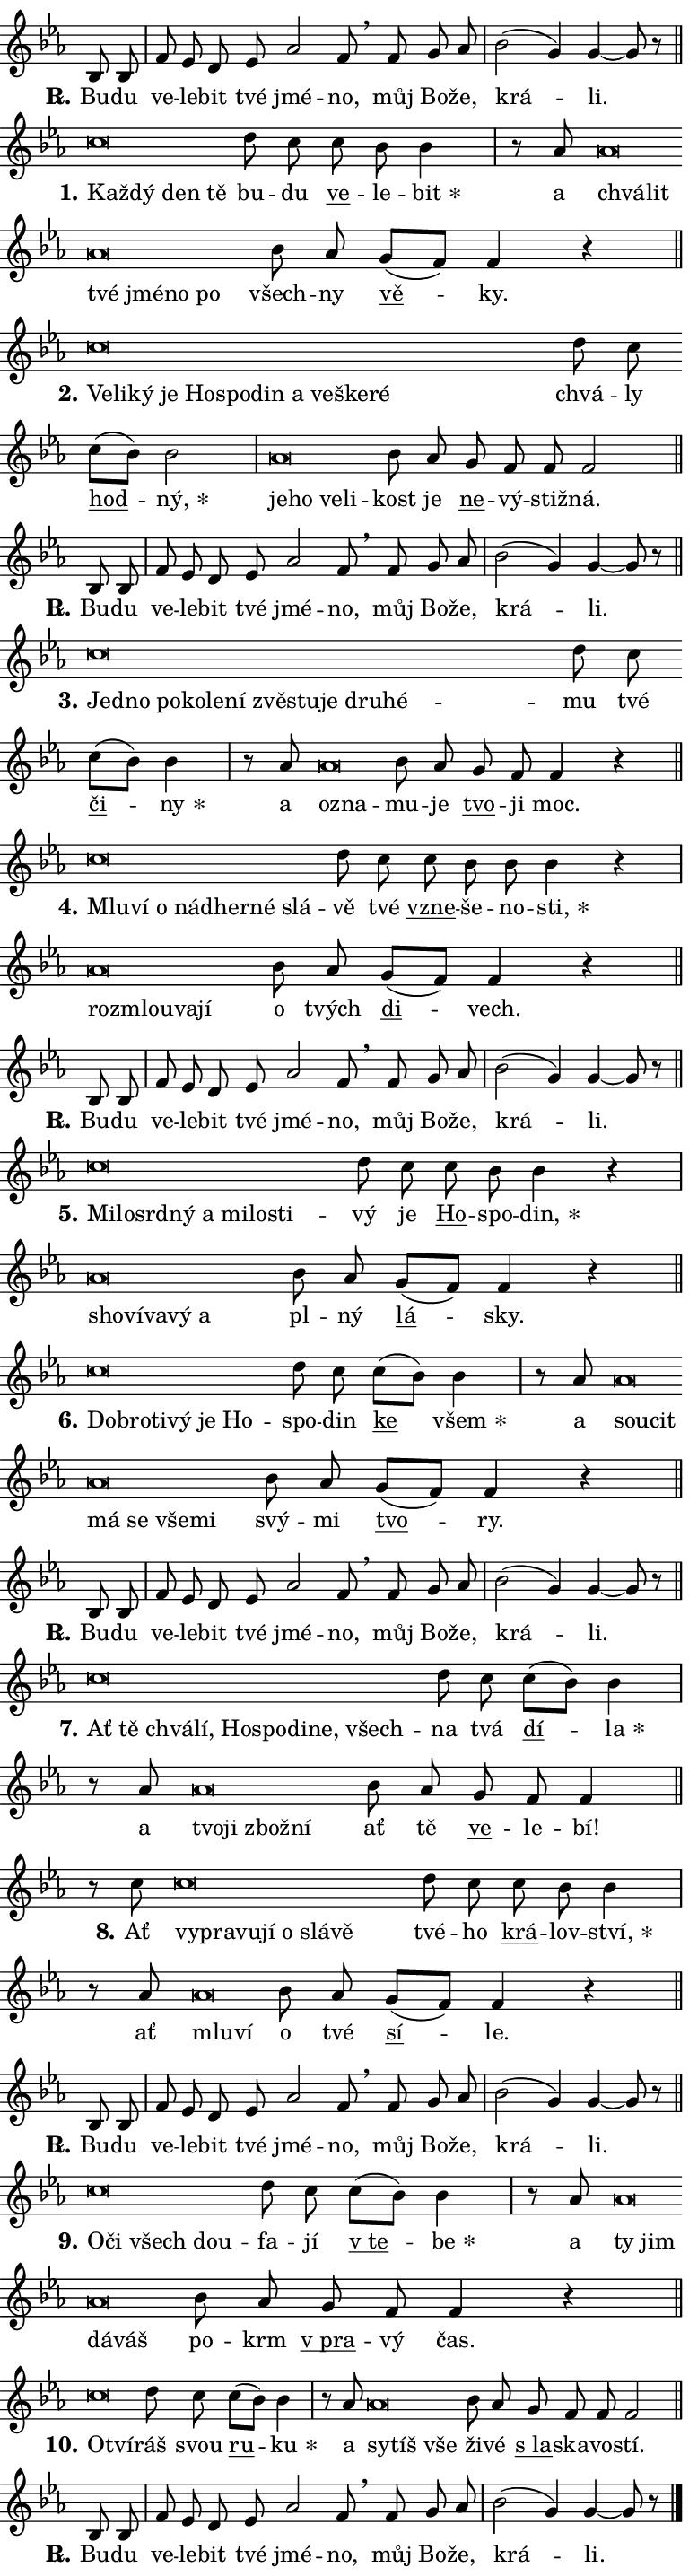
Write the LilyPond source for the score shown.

\version "2.24.0"
\header { tagline = "" }
\paper {
  indent = 0\cm
  top-margin = 0\cm
  right-margin = 0.13\cm % to fit lyric hyphens
  bottom-margin = 0\cm
  left-margin = 0\cm
  paper-width = 13\cm
  page-breaking = #ly:one-page-breaking
  system-system-spacing.basic-distance = #11
  score-system-spacing.basic-distance = #11
  ragged-last = ##f
}


%% Author: Thomas Morley
%% https://lists.gnu.org/archive/html/lilypond-user/2020-05/msg00002.html
#(define (line-position grob)
"Returns position of @var[grob} in current system:
   @code{'start}, if at first time-step
   @code{'end}, if at last time-step
   @code{'middle} otherwise
"
  (let* ((col (ly:item-get-column grob))
         (ln (ly:grob-object col 'left-neighbor))
         (rn (ly:grob-object col 'right-neighbor))
         (col-to-check-left (if (ly:grob? ln) ln col))
         (col-to-check-right (if (ly:grob? rn) rn col))
         (break-dir-left
           (and
             (ly:grob-property col-to-check-left 'non-musical #f)
             (ly:item-break-dir col-to-check-left)))
         (break-dir-right
           (and
             (ly:grob-property col-to-check-right 'non-musical #f)
             (ly:item-break-dir col-to-check-right))))
        (cond ((eqv? 1 break-dir-left) 'start)
              ((eqv? -1 break-dir-right) 'end)
              (else 'middle))))

#(define (tranparent-at-line-position vctor)
  (lambda (grob)
  "Relying on @code{line-position} select the relevant enry from @var{vctor}.
Used to determine transparency,"
    (case (line-position grob)
      ((end) (not (vector-ref vctor 0)))
      ((middle) (not (vector-ref vctor 1)))
      ((start) (not (vector-ref vctor 2))))))

noteHeadBreakVisibility =
#(define-music-function (break-visibility)(vector?)
"Makes @code{NoteHead}s transparent relying on @var{break-visibility}"
#{
  \override NoteHead.transparent =
    #(tranparent-at-line-position break-visibility)
#})

#(define delete-ledgers-for-transparent-note-heads
  (lambda (grob)
    "Reads whether a @code{NoteHead} is transparent.
If so this @code{NoteHead} is removed from @code{'note-heads} from
@var{grob}, which is supposed to be @code{LedgerLineSpanner}.
As a result ledgers are not printed for this @code{NoteHead}"
    (let* ((nhds-array (ly:grob-object grob 'note-heads))
           (nhds-list
             (if (ly:grob-array? nhds-array)
                 (ly:grob-array->list nhds-array)
                 '()))
           ;; Relies on the transparent-property being done before
           ;; Staff.LedgerLineSpanner.after-line-breaking is executed.
           ;; This is fragile ...
           (to-keep
             (remove
               (lambda (nhd)
                 (ly:grob-property nhd 'transparent #f))
               nhds-list)))
      ;; TODO find a better method to iterate over grob-arrays, similiar
      ;; to filter/remove etc for lists
      ;; For now rebuilt from scratch
      (set! (ly:grob-object grob 'note-heads)  '())
      (for-each
        (lambda (nhd)
          (ly:pointer-group-interface::add-grob grob 'note-heads nhd))
        to-keep))))

squashNotes = {
  \override NoteHead.X-extent = #'(-0.2 . 0.2)
  \override NoteHead.Y-extent = #'(-0.75 . 0)
  \override NoteHead.stencil =
    #(lambda (grob)
       (let ((pos (ly:grob-property grob 'staff-position)))
         (begin
           (if (< pos -7) (display "ERROR: Lower brevis then expected\n") (display ""))
           (if (<= pos -6) ly:text-interface::print ly:note-head::print))))
}
unSquashNotes = {
  \revert NoteHead.X-extent
  \revert NoteHead.Y-extent
  \revert NoteHead.stencil
}

hideNotes = \noteHeadBreakVisibility #begin-of-line-visible
unHideNotes = \noteHeadBreakVisibility #all-visible

% work-around for resetting accidentals
% https://lilypond.org/doc/v2.23/Documentation/notation/displaying-rhythms#unmetered-music
cadenzaMeasure = {
  \cadenzaOff
  \partial 1024 s1024
  \cadenzaOn
}

#(define-markup-command (accent layout props text) (markup?)
  "Underline accented syllable"
  (interpret-markup layout props
    #{\markup \override #'(offset . 4.3) \underline { #text }#}))

responsum = \markup \concat {
  "R" \hspace #-1.05 \path #0.1 #'((moveto 0 0.07) (lineto 0.9 0.8)) \hspace #0.05 "."
}

spaceSize = #0.6828661417322834 % exact space size for TeX Gyre Schola

\layout {
  \context {
    \Staff
    \remove "Time_signature_engraver"
    \override LedgerLineSpanner.after-line-breaking = #delete-ledgers-for-transparent-note-heads
  }
  \context {
    \Lyrics {
      \override LyricSpace.minimum-distance = \spaceSize
      \override LyricText.font-name = #"TeX Gyre Schola"
      \override LyricText.font-size = 1
      \override StanzaNumber.font-name = #"TeX Gyre Schola Bold"
      \override StanzaNumber.font-size = 1
    }
  }
  \context {
    \Score 
    \override NoteHead.text =
      #(lambda (grob) 
        (let ((pos (ly:grob-property grob 'staff-position)))
          #{\markup {
            \combine
              \halign #-0.55 \raise #(if (= pos -6) 0 0.5) \override #'(thickness . 2) \draw-line #'(3.2 . 0)
              \musicglyph "noteheads.sM1"
          }#}))
  }
}

% magnetic-lyrics.ily
%
%   written by
%     Jean Abou Samra <jean@abou-samra.fr>
%     Werner Lemberg <wl@gnu.org>
%
%   adapted by
%     Jiri Hon <jiri.hon@gmail.com>
%
% Version 2022-Apr-15

% https://www.mail-archive.com/lilypond-user@gnu.org/msg149350.html

#(define (Left_hyphen_pointer_engraver context)
   "Collect syllable-hyphen-syllable occurrences in lyrics and store
them in properties.  This engraver only looks to the left.  For
example, if the lyrics input is @code{foo -- bar}, it does the
following.

@itemize @bullet
@item
Set the @code{text} property of the @code{LyricHyphen} grob between
@q{foo} and @q{bar} to @code{foo}.

@item
Set the @code{left-hyphen} property of the @code{LyricText} grob with
text @q{foo} to the @code{LyricHyphen} grob between @q{foo} and
@q{bar}.
@end itemize

Use this auxiliary engraver in combination with the
@code{lyric-@/text::@/apply-@/magnetic-@/offset!} hook."
   (let ((hyphen #f)
         (text #f))
     (make-engraver
      (acknowledgers
       ((lyric-syllable-interface engraver grob source-engraver)
        (set! text grob)))
      (end-acknowledgers
       ((lyric-hyphen-interface engraver grob source-engraver)
        ;(when (not (grob::has-interface grob 'lyric-space-interface))
          (set! hyphen grob)));)
      ((stop-translation-timestep engraver)
       (when (and text hyphen)
         (ly:grob-set-object! text 'left-hyphen hyphen))
       (set! text #f)
       (set! hyphen #f)))))

#(define (lyric-text::apply-magnetic-offset! grob)
   "If the space between two syllables is less than the value in
property @code{LyricText@/.details@/.squash-threshold}, move the right
syllable to the left so that it gets concatenated with the left
syllable.

Use this function as a hook for
@code{LyricText@/.after-@/line-@/breaking} if the
@code{Left_@/hyphen_@/pointer_@/engraver} is active."
   (let ((hyphen (ly:grob-object grob 'left-hyphen #f)))
     (when hyphen
       (let ((left-text (ly:spanner-bound hyphen LEFT)))
         (when (grob::has-interface left-text 'lyric-syllable-interface)
           (let* ((common (ly:grob-common-refpoint grob left-text X))
                  (this-x-ext (ly:grob-extent grob common X))
                  (left-x-ext
                   (begin
                     ;; Trigger magnetism for left-text.
                     (ly:grob-property left-text 'after-line-breaking)
                     (ly:grob-extent left-text common X)))
                  ;; `delta` is the gap width between two syllables.
                  (delta (- (interval-start this-x-ext)
                            (interval-end left-x-ext)))
                  (details (ly:grob-property grob 'details))
                  (threshold (assoc-get 'squash-threshold details 0.2)))
             (when (< delta threshold)
               (let* (;; We have to manipulate the input text so that
                      ;; ligatures crossing syllable boundaries are not
                      ;; disabled.  For languages based on the Latin
                      ;; script this is essentially a beautification.
                      ;; However, for non-Western scripts it can be a
                      ;; necessity.
                      (lt (ly:grob-property left-text 'text))
                      (rt (ly:grob-property grob 'text))
                      (is-space (grob::has-interface hyphen 'lyric-space-interface))
                      (space (if is-space " " ""))
                      (extra-delta (if is-space spaceSize 0))
                      ;; Append new syllable.
                      (ltrt-space (if (and (string? lt) (string? rt))
                                (string-append lt space rt)
                                (make-concat-markup (list lt space rt))))
                      ;; Right-align `ltrt` to the right side.
                      (ltrt-space-markup (grob-interpret-markup
                               grob
                               (make-translate-markup
                                (cons (interval-length this-x-ext) 0)
                                (make-right-align-markup ltrt-space)))))
                 (begin
                   ;; Don't print `left-text`.
                   (ly:grob-set-property! left-text 'stencil #f)
                   ;; Set text and stencil (which holds all collected
                   ;; syllables so far) and shift it to the left.
                   (ly:grob-set-property! grob 'text ltrt-space)
                   (ly:grob-set-property! grob 'stencil ltrt-space-markup)
                   (ly:grob-translate-axis! grob (- (- delta extra-delta)) X))))))))))


#(define (lyric-hyphen::displace-bounds-first grob)
   ;; Make very sure this callback isn't triggered too early.
   (let ((left (ly:spanner-bound grob LEFT))
         (right (ly:spanner-bound grob RIGHT)))
     (ly:grob-property left 'after-line-breaking)
     (ly:grob-property right 'after-line-breaking)
     (ly:lyric-hyphen::print grob)))

squashThreshold = #0.4

\layout {
  \context {
    \Lyrics
    \consists #Left_hyphen_pointer_engraver
    \override LyricText.after-line-breaking =
      #lyric-text::apply-magnetic-offset!
    \override LyricHyphen.stencil = #lyric-hyphen::displace-bounds-first
    \override LyricText.details.squash-threshold = \squashThreshold
    \override LyricHyphen.minimum-distance = 0
    \override LyricHyphen.minimum-length = \squashThreshold
  }
}

squashText = \override LyricText.details.squash-threshold = 9999
unSquashText = \override LyricText.details.squash-threshold = \squashThreshold

leftText = \override LyricText.self-alignment-X = #LEFT
unLeftText = \revert LyricText.self-alignment-X

starOffset = #(lambda (grob) 
                (let ((x_offset (ly:self-alignment-interface::aligned-on-x-parent grob)))
                  (if (= x_offset 0) 0 (+ x_offset 1.2))))

star = #(define-music-function (syllable)(string?)
"Append star separator at the end of a syllable"
#{
  \once \override LyricText.X-offset = #starOffset
  \lyricmode { \markup {
    #syllable
    \override #'((font-name . "TeX Gyre Schola Bold")) \hspace #0.2 \lower #0.65 \larger "*"
  } }
#})

starAccent = #(define-music-function (syllable)(string?)
"Append star separator at the end of a syllable and make accent"
#{
  \once \override LyricText.X-offset = #starOffset
  \lyricmode { \markup {
    \accent #syllable
    \override #'((font-name . "TeX Gyre Schola Bold")) \hspace #0.2 \lower #0.65 \larger "*"
  } }
#})

breath = #(define-music-function (syllable)(string?)
"Append breathing indicator at the end of a syllable"
#{
  \lyricmode { \markup { #syllable "+" } }
#})

optionalBreath = #(define-music-function (syllable)(string?)
"Append optional breathing indicator at the end of a syllable"
#{
  \lyricmode { \markup { #syllable "(+)" } }
#})


\score {
    <<
        \new Voice = "melody" { \cadenzaOn \key es \major \relative { bes8 bes \cadenzaMeasure \bar "|" f' es d es as2 f8 \breathe \bar "" f g as \cadenzaMeasure \bar "|" bes2( g4) g~ g8 r \cadenzaMeasure \bar "||" \break } }
        \new Lyrics \lyricsto "melody" { \lyricmode { \set stanza = \responsum
Bu -- du ve -- le -- bit tvé jmé -- no, můj Bo -- že, krá -- li. } }
    >>
    \layout {}
}

\score {
    <<
        \new Voice = "melody" { \cadenzaOn \key es \major \relative { \squashNotes c''\breve*1/16 \hideNotes \breve*1/16 \bar "" \breve*1/16 \breve*1/16 \bar "" \unHideNotes \unSquashNotes d8 c \bar "" c bes bes4 \cadenzaMeasure \bar "|" r8 as8 \squashNotes as\breve*1/16 \hideNotes \breve*1/16 \bar "" \breve*1/16 \bar "" \breve*1/16 \bar "" \breve*1/16 \breve*1/16 \bar "" \unHideNotes \unSquashNotes bes8 as \bar "" g[( f)] f4 r \cadenzaMeasure \bar "||" \break } }
        \new Lyrics \lyricsto "melody" { \lyricmode { \set stanza = "1."
\leftText Kaž -- \squashText dý den tě \unLeftText \unSquashText bu -- du \markup \accent ve -- le -- \star bit a \leftText chvá -- \squashText lit tvé jmé -- no po \unLeftText \unSquashText všech -- ny \markup \accent vě -- ky. } }
    >>
    \layout {}
}

\score {
    <<
        \new Voice = "melody" { \cadenzaOn \key es \major \relative { \squashNotes c''\breve*1/16 \hideNotes \breve*1/16 \bar "" \breve*1/16 \bar "" \breve*1/16 \bar "" \breve*1/16 \bar "" \breve*1/16 \bar "" \breve*1/16 \bar "" \breve*1/16 \bar "" \breve*1/16 \bar "" \breve*1/16 \breve*1/16 \bar "" \unHideNotes \unSquashNotes d8 c \bar "" c[( bes)] bes2 \cadenzaMeasure \bar "|" \squashNotes as\breve*1/16 \hideNotes \breve*1/16 \bar "" \breve*1/16 \breve*1/16 \bar "" \unHideNotes \unSquashNotes bes8 as \bar "" g f f f2 \cadenzaMeasure \bar "||" \break } }
        \new Lyrics \lyricsto "melody" { \lyricmode { \set stanza = "2."
\leftText Ve -- \squashText li -- ký je Ho -- spo -- din a ve -- ške -- ré \unLeftText \unSquashText chvá -- ly \markup \accent hod -- \star ný, \leftText je -- \squashText ho ve -- li -- \unLeftText \unSquashText kost je \markup \accent ne -- vý -- stiž -- ná. } }
    >>
    \layout {}
}

\score {
    <<
        \new Voice = "melody" { \cadenzaOn \key es \major \relative { bes8 bes \cadenzaMeasure \bar "|" f' es d es as2 f8 \breathe \bar "" f g as \cadenzaMeasure \bar "|" bes2( g4) g~ g8 r \cadenzaMeasure \bar "||" \break } }
        \new Lyrics \lyricsto "melody" { \lyricmode { \set stanza = \responsum
Bu -- du ve -- le -- bit tvé jmé -- no, můj Bo -- že, krá -- li. } }
    >>
    \layout {}
}

\score {
    <<
        \new Voice = "melody" { \cadenzaOn \key es \major \relative { \squashNotes c''\breve*1/16 \hideNotes \breve*1/16 \bar "" \breve*1/16 \bar "" \breve*1/16 \bar "" \breve*1/16 \bar "" \breve*1/16 \bar "" \breve*1/16 \bar "" \breve*1/16 \bar "" \breve*1/16 \bar "" \breve*1/16 \breve*1/16 \bar "" \unHideNotes \unSquashNotes d8 c \bar "" c[( bes)] bes4 \cadenzaMeasure \bar "|" r8 as8 \squashNotes as\breve*1/16 \hideNotes \breve*1/16 \bar "" \unHideNotes \unSquashNotes bes8 as \bar "" g f f4 r \cadenzaMeasure \bar "||" \break } }
        \new Lyrics \lyricsto "melody" { \lyricmode { \set stanza = "3."
\leftText Jed -- \squashText no po -- ko -- le -- ní zvě -- stu -- je dru -- hé -- \unLeftText \unSquashText mu tvé \markup \accent či -- \star ny a \leftText o -- \squashText zna -- \unLeftText \unSquashText mu -- je \markup \accent tvo -- ji moc. } }
    >>
    \layout {}
}

\score {
    <<
        \new Voice = "melody" { \cadenzaOn \key es \major \relative { \squashNotes c''\breve*1/16 \hideNotes \breve*1/16 \bar "" \breve*1/16 \bar "" \breve*1/16 \bar "" \breve*1/16 \bar "" \breve*1/16 \breve*1/16 \bar "" \unHideNotes \unSquashNotes d8 c \bar "" c bes bes bes4 r \cadenzaMeasure \bar "|" \squashNotes as\breve*1/16 \hideNotes \breve*1/16 \bar "" \breve*1/16 \breve*1/16 \bar "" \unHideNotes \unSquashNotes bes8 as \bar "" g[( f)] f4 r \cadenzaMeasure \bar "||" \break } }
        \new Lyrics \lyricsto "melody" { \lyricmode { \set stanza = "4."
\leftText Mlu -- \squashText ví o nád -- her -- né slá -- \unLeftText \unSquashText vě tvé \markup \accent vzne -- še -- no -- \star sti, \leftText roz -- \squashText mlou -- va -- jí \unLeftText \unSquashText o tvých \markup \accent di -- vech. } }
    >>
    \layout {}
}

\score {
    <<
        \new Voice = "melody" { \cadenzaOn \key es \major \relative { bes8 bes \cadenzaMeasure \bar "|" f' es d es as2 f8 \breathe \bar "" f g as \cadenzaMeasure \bar "|" bes2( g4) g~ g8 r \cadenzaMeasure \bar "||" \break } }
        \new Lyrics \lyricsto "melody" { \lyricmode { \set stanza = \responsum
Bu -- du ve -- le -- bit tvé jmé -- no, můj Bo -- že, krá -- li. } }
    >>
    \layout {}
}

\score {
    <<
        \new Voice = "melody" { \cadenzaOn \key es \major \relative { \squashNotes c''\breve*1/16 \hideNotes \breve*1/16 \bar "" \breve*1/16 \bar "" \breve*1/16 \bar "" \breve*1/16 \bar "" \breve*1/16 \bar "" \breve*1/16 \breve*1/16 \bar "" \unHideNotes \unSquashNotes d8 c \bar "" c bes bes4 r \cadenzaMeasure \bar "|" \squashNotes as\breve*1/16 \hideNotes \breve*1/16 \bar "" \breve*1/16 \bar "" \breve*1/16 \breve*1/16 \bar "" \unHideNotes \unSquashNotes bes8 as \bar "" g[( f)] f4 r \cadenzaMeasure \bar "||" \break } }
        \new Lyrics \lyricsto "melody" { \lyricmode { \set stanza = "5."
\leftText Mi -- \squashText lo -- srd -- ný a mi -- lo -- sti -- \unLeftText \unSquashText vý je \markup \accent Ho -- spo -- \star din, \leftText sho -- \squashText ví -- va -- vý a \unLeftText \unSquashText pl -- ný \markup \accent lá -- sky. } }
    >>
    \layout {}
}

\score {
    <<
        \new Voice = "melody" { \cadenzaOn \key es \major \relative { \squashNotes c''\breve*1/16 \hideNotes \breve*1/16 \bar "" \breve*1/16 \bar "" \breve*1/16 \bar "" \breve*1/16 \breve*1/16 \bar "" \unHideNotes \unSquashNotes d8 c \bar "" c[( bes)] bes4 \cadenzaMeasure \bar "|" r8 as8 \squashNotes as\breve*1/16 \hideNotes \breve*1/16 \bar "" \breve*1/16 \bar "" \breve*1/16 \bar "" \breve*1/16 \breve*1/16 \bar "" \unHideNotes \unSquashNotes bes8 as \bar "" g[( f)] f4 r \cadenzaMeasure \bar "||" \break } }
        \new Lyrics \lyricsto "melody" { \lyricmode { \set stanza = "6."
\leftText Dob -- \squashText ro -- ti -- vý je Ho -- \unLeftText \unSquashText spo -- din \markup \accent ke \star všem a \leftText sou -- \squashText cit má se vše -- mi \unLeftText \unSquashText svý -- mi \markup \accent tvo -- ry. } }
    >>
    \layout {}
}

\score {
    <<
        \new Voice = "melody" { \cadenzaOn \key es \major \relative { bes8 bes \cadenzaMeasure \bar "|" f' es d es as2 f8 \breathe \bar "" f g as \cadenzaMeasure \bar "|" bes2( g4) g~ g8 r \cadenzaMeasure \bar "||" \break } }
        \new Lyrics \lyricsto "melody" { \lyricmode { \set stanza = \responsum
Bu -- du ve -- le -- bit tvé jmé -- no, můj Bo -- že, krá -- li. } }
    >>
    \layout {}
}

\score {
    <<
        \new Voice = "melody" { \cadenzaOn \key es \major \relative { \squashNotes c''\breve*1/16 \hideNotes \breve*1/16 \bar "" \breve*1/16 \bar "" \breve*1/16 \bar "" \breve*1/16 \bar "" \breve*1/16 \bar "" \breve*1/16 \bar "" \breve*1/16 \breve*1/16 \bar "" \unHideNotes \unSquashNotes d8 c \bar "" c[( bes)] bes4 \cadenzaMeasure \bar "|" r8 as8 \squashNotes as\breve*1/16 \hideNotes \breve*1/16 \bar "" \breve*1/16 \breve*1/16 \bar "" \unHideNotes \unSquashNotes bes8 as \bar "" g f f4 \cadenzaMeasure \bar "||" \break } }
        \new Lyrics \lyricsto "melody" { \lyricmode { \set stanza = "7."
\leftText Ať \squashText tě chvá -- lí, Ho -- spo -- di -- ne, všech -- \unLeftText \unSquashText na tvá \markup \accent dí -- \star la a \leftText tvo -- \squashText ji zbož -- ní \unLeftText \unSquashText ať tě \markup \accent ve -- le -- bí! } }
    >>
    \layout {}
}

\score {
    <<
        \new Voice = "melody" { \cadenzaOn \key es \major \relative { r8 c''8 \squashNotes c\breve*1/16 \hideNotes \breve*1/16 \bar "" \breve*1/16 \bar "" \breve*1/16 \bar "" \breve*1/16 \bar "" \breve*1/16 \breve*1/16 \bar "" \unHideNotes \unSquashNotes d8 c \bar "" c bes bes4 \cadenzaMeasure \bar "|" r8 as8 \squashNotes as\breve*1/16 \hideNotes \breve*1/16 \bar "" \unHideNotes \unSquashNotes bes8 as \bar "" g[( f)] f4 r \cadenzaMeasure \bar "||" \break } }
        \new Lyrics \lyricsto "melody" { \lyricmode { \set stanza = "8."
Ať \leftText vy -- \squashText pra -- vu -- jí o slá -- vě \unLeftText \unSquashText tvé -- ho \markup \accent krá -- lov -- \star ství, ať \leftText mlu -- \squashText ví \unLeftText \unSquashText o tvé \markup \accent sí -- le. } }
    >>
    \layout {}
}

\score {
    <<
        \new Voice = "melody" { \cadenzaOn \key es \major \relative { bes8 bes \cadenzaMeasure \bar "|" f' es d es as2 f8 \breathe \bar "" f g as \cadenzaMeasure \bar "|" bes2( g4) g~ g8 r \cadenzaMeasure \bar "||" \break } }
        \new Lyrics \lyricsto "melody" { \lyricmode { \set stanza = \responsum
Bu -- du ve -- le -- bit tvé jmé -- no, můj Bo -- že, krá -- li. } }
    >>
    \layout {}
}

\score {
    <<
        \new Voice = "melody" { \cadenzaOn \key es \major \relative { \squashNotes c''\breve*1/16 \hideNotes \breve*1/16 \bar "" \breve*1/16 \breve*1/16 \bar "" \unHideNotes \unSquashNotes d8 c \bar "" c[( bes)] bes4 \cadenzaMeasure \bar "|" r8 as8 \squashNotes as\breve*1/16 \hideNotes \breve*1/16 \bar "" \breve*1/16 \breve*1/16 \bar "" \unHideNotes \unSquashNotes bes8 as \bar "" g f f4 r \cadenzaMeasure \bar "||" \break } }
        \new Lyrics \lyricsto "melody" { \lyricmode { \set stanza = "9."
\leftText O -- \squashText či všech dou -- \unLeftText \unSquashText fa -- jí \markup \accent "v te" -- \star be a \leftText ty \squashText jim dá -- váš \unLeftText \unSquashText po -- krm \markup \accent "v pra" -- vý čas. } }
    >>
    \layout {}
}

\score {
    <<
        \new Voice = "melody" { \cadenzaOn \key es \major \relative { \squashNotes c''\breve*1/16 \hideNotes \breve*1/16 \bar "" \unHideNotes \unSquashNotes d8 c \bar "" c[( bes)] bes4 \cadenzaMeasure \bar "|" r8 as8 \squashNotes as\breve*1/16 \hideNotes \breve*1/16 \breve*1/16 \bar "" \unHideNotes \unSquashNotes bes8 as \bar "" g f f f2 \cadenzaMeasure \bar "||" \break } }
        \new Lyrics \lyricsto "melody" { \lyricmode { \set stanza = "10."
\leftText O -- \squashText tví -- \unLeftText \unSquashText ráš svou \markup \accent ru -- \star ku a \leftText sy -- \squashText tíš vše \unLeftText \unSquashText ži -- vé \markup \accent "s la" -- ska -- vo -- stí. } }
    >>
    \layout {}
}

\score {
    <<
        \new Voice = "melody" { \cadenzaOn \key es \major \relative { bes8 bes \cadenzaMeasure \bar "|" f' es d es as2 f8 \breathe \bar "" f g as \cadenzaMeasure \bar "|" bes2( g4) g~ g8 r \cadenzaMeasure \bar "||" \break } \bar "|." }
        \new Lyrics \lyricsto "melody" { \lyricmode { \set stanza = \responsum
Bu -- du ve -- le -- bit tvé jmé -- no, můj Bo -- že, krá -- li. } }
    >>
    \layout {}
}
